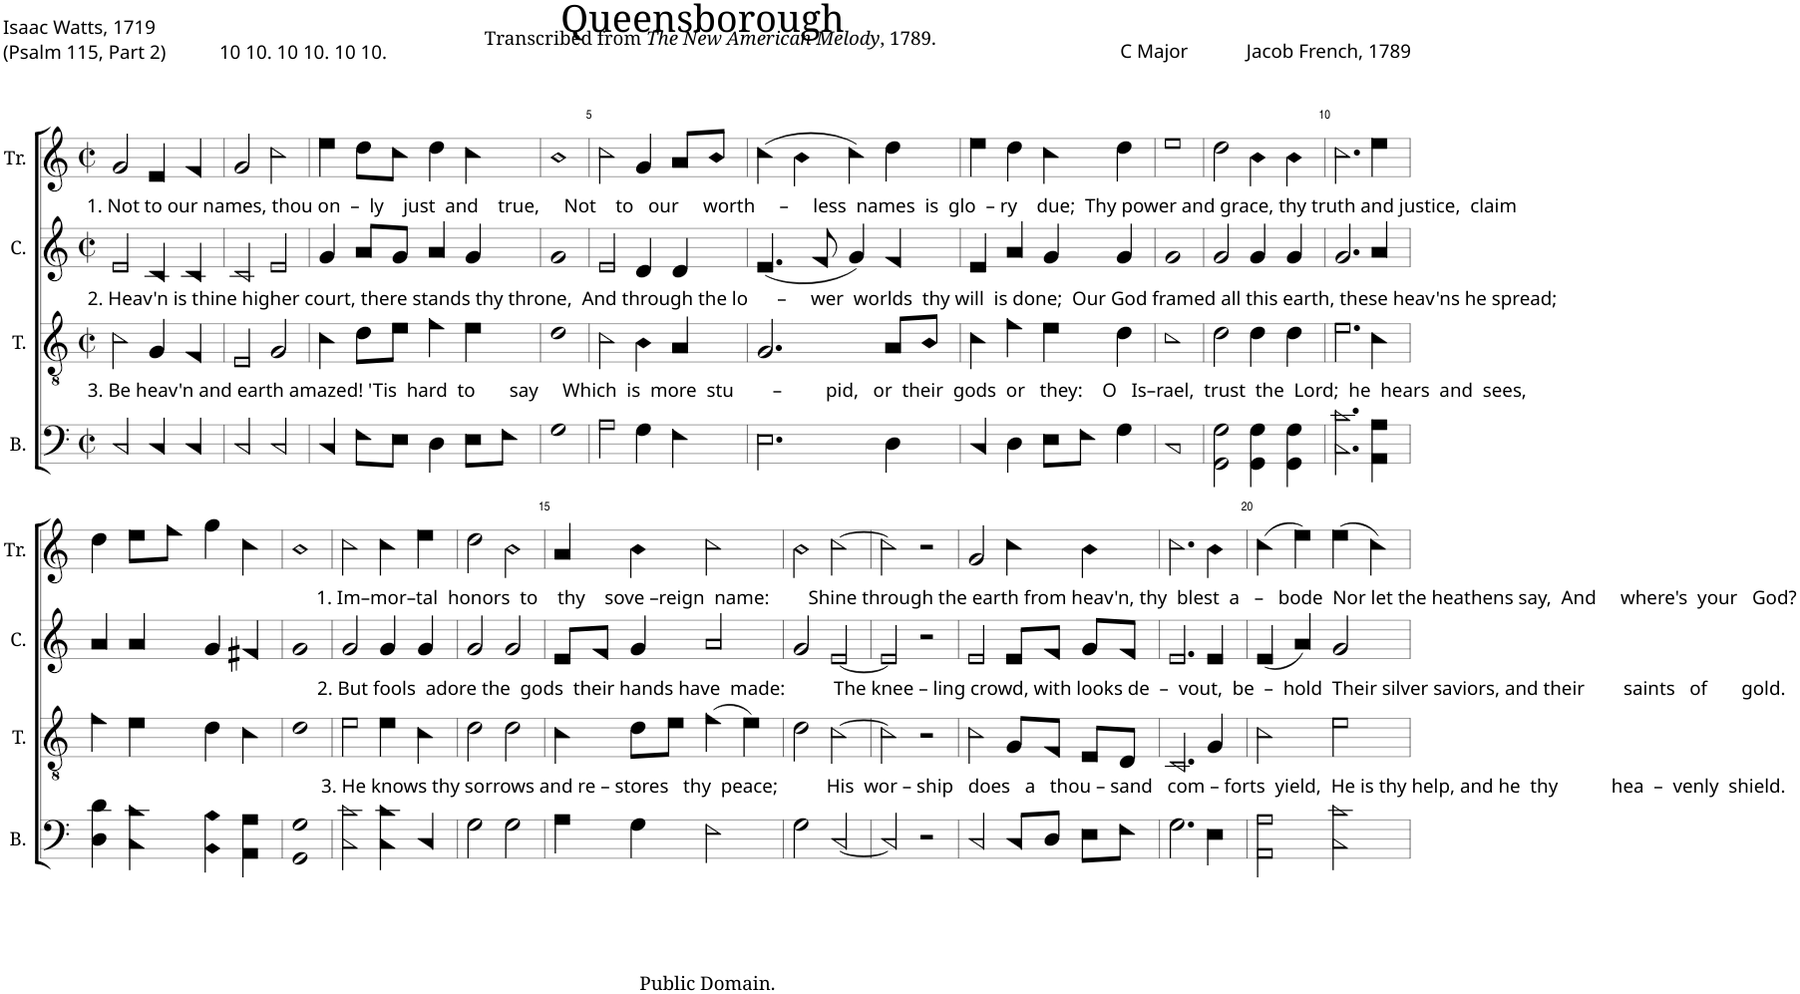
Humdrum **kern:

**kern	**kern	**kern	**kern
*part4	*part3	*part2	*part1
*staff4	*staff3	*staff2	*staff1
*I"B.	*I"T.	*I"C.	*I"Tr.
*I'B.	*I'T.	*I'C.	*I'Tr.
*clefF4	*clefGv2	*clefG2	*clefG2
*k[]	*k[]	*k[]	*k[]
*M2/2	*M2/2	*M2/2	*M2/2
*met(c|)	*met(c|)	*met(c|)	*met(c|)
=1	=1	=1	=1
!	!	!	!LO:TX:b:t=1. Not to our names, thou on  –  ly    just  and    true,     Not    to   our     worth     –     less  names  is  glo  – ry    due;  Thy power and grace, thy truth and justice,  claim
!	!	!LO:TX:b:t=2. Heav'n is thine higher court, there stands thy throne,  And through the lo      –     wer  worlds  thy will  is done;  Our God framed all this earth, these heav'ns he spread;	!
!	!LO:TX:b:t=3. Be heav'n and earth amazed! 'Tis  hard  to       say     Which  is  more  stu        –         pid,   or  their  gods  or   they&colon;    O   Is–rael,  trust  the  Lord;  he  hears  and  sees,	!	!
2C!/	2c!\	2e!/	2g!/
4C!/	4G!/	4c!/	4e!/
4C!/	4F!/	4c!/	4f!/
=2	=2	=2	=2
2C!/	2E!/	2c!/	2g!/
2C!/	2G!/	2e!/	2cc!\
=3	=3	=3	=3
4C!/	4c!\	4g!/	4ee!\
8F!\L	8d!\L	8a!/L	8dd!\L
8E!\J	8e!\J	8g!/J	8cc!\J
4D!\	4f!\	4a!/	4dd!\
8E!\L	4e!\	4g!/	4cc!\
8F!\J	.	.	.
=4	=4	=4	=4
1G!	1d!	1g!	1b!
=5	=5	=5	=5
2A!\	2c!\	2e!/	2cc!\
4G!\	4B!\	4d!/	4g!/
4F!\	4A!/	4d!/	8a!/L
.	.	.	8b!/J
=6	=6	=6	=6
2.E!\	2.G!/	(4.e!/	(4cc!\
.	.	.	4b!\
.	.	8f!/	.
.	.	4g!/)	4cc!\)
4D!\	8A!/L	4f!/	4dd!\
.	8B!/J	.	.
=7	=7	=7	=7
4C!/	4c!\	4e!/	4ee!\
4D!\	4f!\	4a!/	4dd!\
8E!\L	4e!\	4g!/	4cc!\
8F!\J	.	.	.
4G!\	4d!\	4g!/	4dd!\
=8	=8	=8	=8
1C!	1c!	1g!	1ee!
=9	=9	=9	=9
2GG!\ 2G!\	2d!\	2g!/	2dd!\
4GG!\ 4G!\	4d!\	4g!/	4b!\
4GG!\ 4G!\	4d!\	4g!/	4b!\
=10	=10	=10	=10
2.C!\ 2.c!\	2.e!\	2.g!/	2.cc!\
4AA!\ 4A!\	4c!\	4a!/	4ee!\
!!LO:LB:g=z
=11	=11	=11	=11
4D!\ 4d!\	4f!\	4a!/	4dd!\
4C!\ 4c!\	4e!\	4a!/	8ee!\L
.	.	.	8ff!\J
4BB!\ 4B!\	4d!\	4g!/	4gg!\
4AA!\ 4A!\	4c!\	4f#X!/	4cc!\
=12	=12	=12	=12
1GG! 1G!	1d!	1g!	1b!
=13	=13	=13	=13
!	!	!	!LO:TX:b:t=1. Im–mor–tal  honors  to    thy    sove –reign  name&colon;        Shine through the earth from heav'n, thy  blest  a   –   bode  Nor let the heathens say,  And     where's  your   God?
!	!	!LO:TX:b:t=2. But fools  adore the  gods  their hands have  made&colon;          The knee – ling crowd, with looks de  –  vout,  be  –  hold  Their silver saviors, and their        saints   of       gold.	!
!	!LO:TX:b:t=3. He knows thy sorrows and re – stores   thy  peace;          His  wor – ship   does   a   thou – sand   com – forts  yield,  He is thy help, and he  thy           hea  –  venly  shield.	!	!
2C!\ 2c!\	2e!\	2g!/	2cc!\
4C!\ 4c!\	4e!\	4g!/	4cc!\
4C!/	4c!\	4g!/	4ee!\
=14	=14	=14	=14
2G!\	2d!\	2g!/	2dd!\
2G!\	2d!\	2g!/	2b!\
=15	=15	=15	=15
4A!\	4c!\	8e!/L	4a!/
.	.	8f!/J	.
4G!\	8d!\L	4g!/	4b!\
.	8e!\J	.	.
2F!\	(4f!\	2a!/	2cc!\
.	4e!\)	.	.
=16	=16	=16	=16
2G!\	2d!\	2g!/	2b!\
[2C!/	[2c!\	[2e!/	[2cc!\
=17	=17	=17	=17
2C!/]	2c!\]	2e!/]	2cc!\]
2r	2r	2r	2r
=18	=18	=18	=18
2C!/	2c!\	2e!/	2g!/
8C!/L	8G!/L	8e!/L	4cc!\
8D!/J	8F!/J	8f!/J	.
8E!\L	8E!/L	8g!/L	4b!\
8F!\J	8D!/J	8f!/J	.
=19	=19	=19	=19
2.G!\	2.C!/	2.e!/	2.cc!\
4E!\	4G!/	4e!/	4b!\
=20	=20	=20	=20
2AA!\ 2A!\	2c!\	(4e!/	(4cc!\
.	.	4a!/)	4ee!\)
2C!\ 2c!\	2e!\	2g!/	(4ee!\
.	.	.	4cc!\)
=	=	=	=
*-	*-	*-	*-
